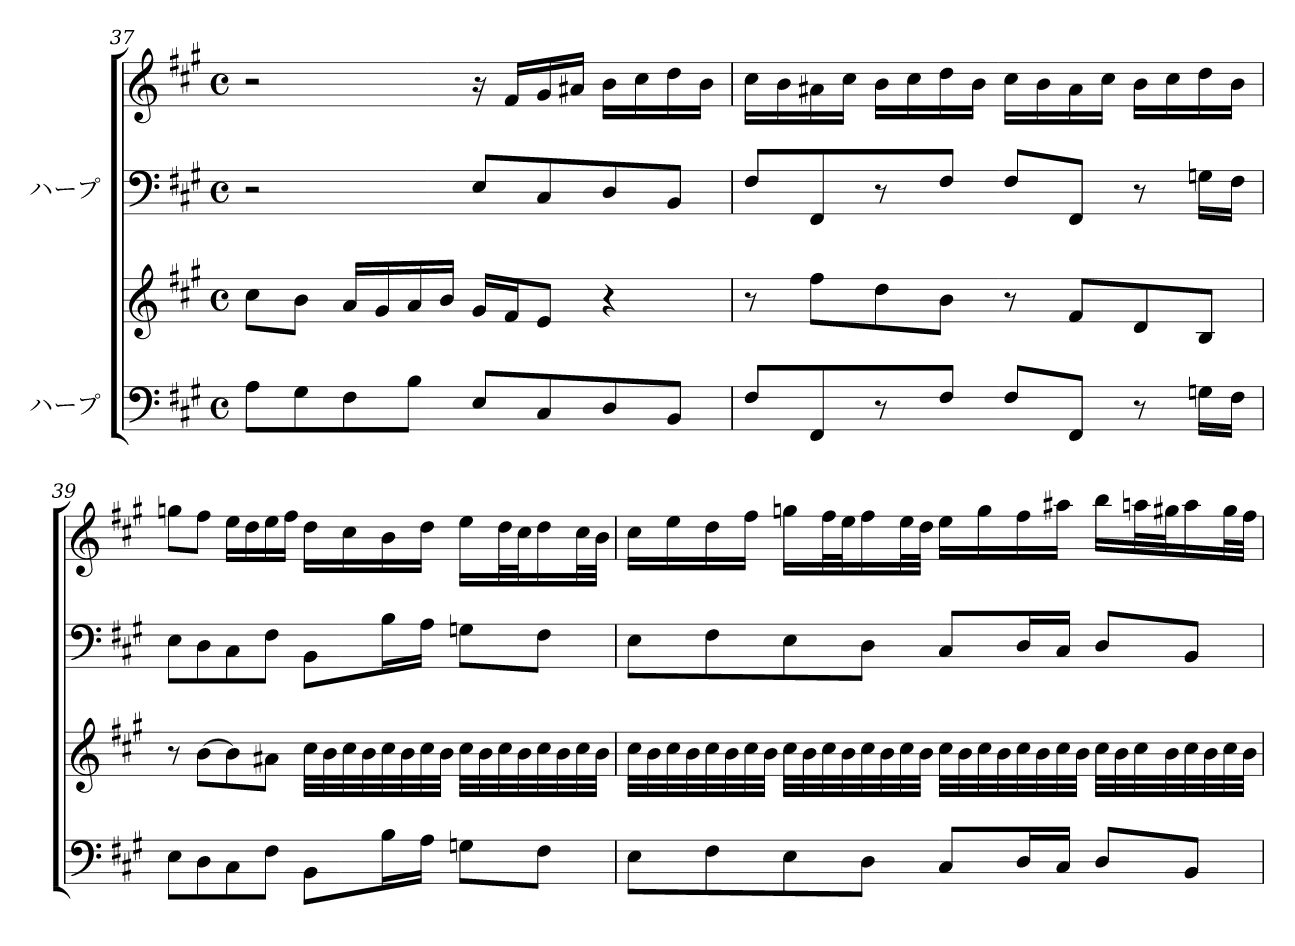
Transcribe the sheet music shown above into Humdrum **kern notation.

**kern	**kern	**kern	**kern
*part2	*part2	*part1	*part1
*staff4	*staff3	*staff2	*staff1
*I"ハープ	*	*I"ハープ	*
*clefF4	*clefG2	*clefF4	*clefG2
*k[f#c#g#]	*k[f#c#g#]	*k[f#c#g#]	*k[f#c#g#]
*M4/4	*M4/4	*M4/4	*M4/4
*met(c)	*met(c)	*met(c)	*met(c)
=37	=37	=37	=37
8A\L	8cc#\L	2r	2r
8G#\	8b\J	.	.
8F#\	16a/LL	.	.
.	16g#/	.	.
8B\J	16a/	.	.
.	16b/JJ	.	.
8E/L	16g#/LL	8E/L	16r
.	16f#/J	.	16f#/LL
8C#/	8e/J	8C#/	16g#/
.	.	.	16a#X/JJ
8D/	4r	8D/	16b\LL
.	.	.	16cc#\
8BB/J	.	8BB/J	16dd\
.	.	.	16b\JJ
!!LO:LB:g=z
=38	=38	=38	=38
8F#/L	8r	8F#/L	16cc#\LL
.	.	.	16b\
8FF#/	8ff#\L	8FF#/	16a#X\
.	.	.	16cc#\JJ
8r	8dd\	8r	16b\LL
.	.	.	16cc#\
8F#/J	8b\J	8F#/J	16dd\
.	.	.	16b\JJ
8F#/L	8r	8F#/L	16cc#\LL
.	.	.	16b\
8FF#/J	8f#/L	8FF#/J	16a#\
.	.	.	16cc#\JJ
8r	8d/	8r	16b\LL
.	.	.	16cc#\
16Gn\LL	8B/J	16Gn\LL	16dd\
16F#\JJ	.	16F#\JJ	16b\JJ
=39	=39	=39	=39
8E\L	8r	8E\L	8ggn\L
8D\	[8b\L	8D\	8ff#\J
8C#\	8b\]	8C#\	16ee\LL
.	.	.	16dd\
8F#\J	8a#X\J	8F#\J	16ee\
.	.	.	16ff#\JJ
8BB\L	32cc#\LLL	8BB\L	16dd\LL
.	32b\	.	.
.	32cc#\	.	16cc#\
.	32b\	.	.
16B\L	32cc#\	16B\L	16b\
.	32b\	.	.
16A\JJ	32cc#\	16A\JJ	16dd\JJ
.	32b\JJJ	.	.
8Gn\L	32cc#\LLL	8Gn\L	16ee\LL
.	32b\	.	.
.	32cc#\	.	32dd\L
.	32b\	.	32cc#\J
8F#\J	32cc#\	8F#\J	16dd\
.	32b\	.	.
.	32cc#\	.	32cc#\L
.	32b\JJJ	.	32b\JJJ
!!LO:PB:g=z
=40	=40	=40	=40
8E\L	32cc#\LLL	8E\L	16cc#\LL
.	32b\	.	.
.	32cc#\	.	16ee\
.	32b\	.	.
8F#\	32cc#\	8F#\	16dd\
.	32b\	.	.
.	32cc#\	.	16ff#\JJ
.	32b\JJJ	.	.
8E\	32cc#\LLL	8E\	16ggn\LL
.	32b\	.	.
.	32cc#\	.	32ff#\L
.	32b\	.	32ee\J
8D\J	32cc#\	8D\J	16ff#\
.	32b\	.	.
.	32cc#\	.	32ee\L
.	32b\JJJ	.	32dd\JJJ
8C#/L	32cc#\LLL	8C#/L	16ee\LL
.	32b\	.	.
.	32cc#\	.	16gg\
.	32b\	.	.
16D/L	32cc#\	16D/L	16ff#\
.	32b\	.	.
16C#/JJ	32cc#\	16C#/JJ	16aa#X\JJ
.	32b\JJJ	.	.
8D/L	32cc#\LLL	8D/L	16bb\LL
.	32b\	.	.
.	32cc#\	.	32aan\L
.	32b\	.	32gg#X\J
8BB/J	32cc#\	8BB/J	16aa\
.	32b\	.	.
.	32cc#\	.	32gg#\L
.	32b\JJJ	.	32ff#\JJJ
=	=	=	=
*-	*-	*-	*-
